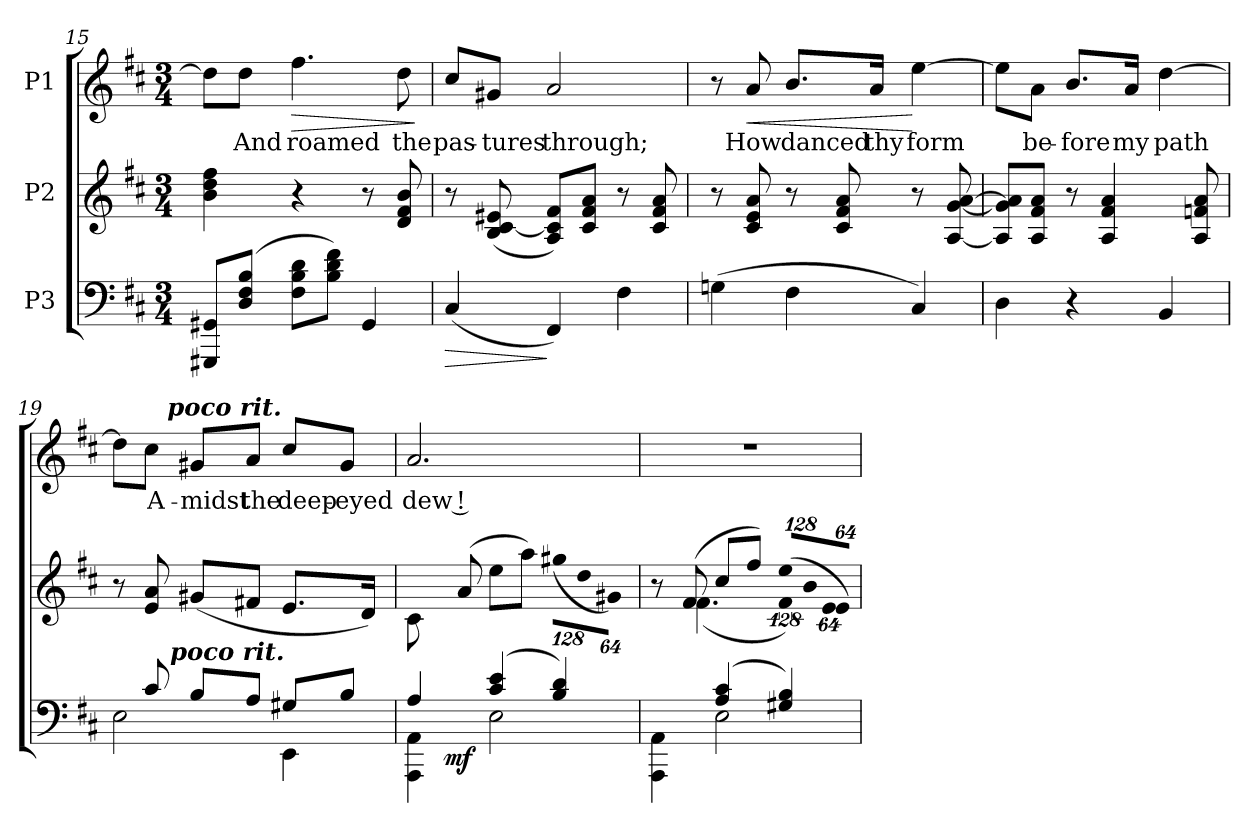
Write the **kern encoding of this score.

**kern	**dynam	**kern	**kern	**text	**dynam
*part3	*part3	*part2	*part1	*part1	*part1
*staff3	*staff3	*staff2	*staff1	*staff1	*staff1
*I"P3	*	*I"P2	*I"P1	*	*
*clefF4	*	*clefG2	*clefG2	*	*
*k[f#c#]	*	*k[f#c#]	*k[f#c#]	*	*
*D:	*	*D:	*D:	*	*
*M3/4	*	*M3/4	*M3/4	*	*
=15	=15	=15	=15	=15	=15
8GGG#Xi/ 8GG#XiL	.	4bi\ 4ddi 4ff#i	8ddi\L]	.	.
!	!	!	!	!LO:LY:b:color=#000000	!
(8Di/ 8F#i 8BiJ	.	.	8ddi\J	And	.
!	!	!	!	!LO:LY:b:color=#000000	!LO:HP:b
8F#i\ 8Bi 8diL	.	4r	4.ff#i\	roamed	>
8Bi\ 8di 8f#iJ)	.	.	.	.	.
4GG#i/	.	8r	.	.	.
!	!	!	!	!LO:LY:b:color=#000000	!
.	.	8di/ 8f#i 8bi	8ddi\	the	.
.	.	.	.	.	]
!!LO:LB:g=z
=16	=16	=16	=16	=16	=16
!	!LO:HP:b	!	!	!	!
!	!	!	!	!LO:LY:b:color=#000000	!
(4C#i/	>	8r	8cc#i/L	pas-	.
!	!	!	!	!LO:LY:b:color=#000000	!
.	.	(8Bi/ [8c#i 8e#Xi	8g#Xi/J	-tures	.
!	!	!	!	!LO:LY:b:color=#000000	!
4FF#i/)	]	8Ai/ 8c#i] 8f#iL)	2ai/	through;	.
.	.	8c#i/ 8f#i 8aiJ	.	.	.
4F#i\	.	8r	.	.	.
.	.	8c#i/ 8f#i 8ai	.	.	.
=17	=17	=17	=17	=17	=17
(4Gni\	.	8r	8r	.	.
!	!	!	!	!LO:LY:b:color=#000000	!LO:HP:b
.	.	8c#i/ 8ei 8ai	8ai/	How	<
!	!	!	!	!LO:LY:b:color=#000000	!
4F#i\	.	8r	8.bi/L	danced	.
.	.	8c#i/ 8f#i 8ai	.	.	.
!	!	!	!	!LO:LY:b:color=#000000	!
.	.	.	16ai/Jk	thy	.
!	!	!	!	!LO:LY:b:color=#000000	!
4C#i/)	.	8r	[4eei\	form	[
.	.	[8Ai/ [8gi [8ai	.	.	.
=18	=18	=18	=18	=18	=18
4Di\	.	8Ai/] 8gi] 8ai]L	8eei\L]	.	.
!	!	!	!	!LO:LY:b:color=#000000	!
.	.	8Ai/ 8f#i 8aiJ	8ai\J	be-	.
!	!	!	!	!LO:LY:b:color=#000000	!
4r	.	8r	8.bi/L	-fore	.
.	.	4Ai/ 4f#i 4ai	.	.	.
!	!	!	!	!LO:LY:b:color=#000000	!
.	.	.	16ai/Jk	my	.
!	!	!	!	!LO:LY:b:color=#000000	!
4BBi/	.	.	[4ddi\	path	.
.	.	8Ai/ 8fni 8ai	.	.	.
!!LO:PB:g=z
=19	=19	=19	=19	=19	=19
*^	*	*	*^	*	*
*	*^	*	*	*	*	*	*
8ryy	2Ei\	8ryy	.	8r	8ddi\L]	8ryy	.	.
!	!	!	!	!	!	!	!LO:LY:b:color=#000000	!
8c#i/	.	16ryy	.	8ei/ 8ai	8cc#i\J	16ryy	A-	.
.	.	256ryy	.	.	.	1024ryy	.	.
!	!	!	!	!	!	!LO:TX:a:Bi:t=poco rit.	!	!
.	.	.	.	.	.	2ryy	.	.
!	!	!LO:TX:a:Bi:t=poco rit.	!	!	!	!	!	!
.	.	2ryy	.	.	.	.	.	.
!	!	!	!	!	!	!	!LO:LY:b:color=#000000	!
8Bi/L	.	.	.	(8g#Xi/L	8g#Xi/L	.	-midst	.
!	!	!	!	!	!	!	!LO:LY:b:color=#000000	!
8Ai/J	.	.	.	8f#Xi/J	8ai/J	.	the	.
!	!	!	!	!	!	!	!LO:LY:b:color=#000000	!
8G#Xi/L	4EEi\	.	.	8.ei/L	8cc#i/L	.	deep-	.
!	!	!	!	!	!	!	!LO:LY:b:color=#000000	!
8Bi/J	.	.	.	.	8g#i/J	.	-eyed	.
.	.	.	.	16di/Jk)	.	.	.	.
.	.	.	.	.	.	32ryy	.	.
.	.	32...ryy	.	.	.	.	.	.
.	.	.	.	.	.	64ryy	.	.
.	.	.	.	.	.	128...ryy	.	.
=20	=20	=20	=20	=20	=20	=20	=20	=20
!	!	!	!	!LO:N:vis=1	!	!	!	!
*	*	*	*	*^	*v	*v	*	*
*	*	*	*	*	*	*^	*	*
!	!	!	!	!	!	!	!	!LO:LY:b:color=#000000	!
*	*	*	*	*	*	*v	*v	*	*
4Ai/	4AAAi\ 4AAi	16ryy	.	2.ryy	8c#i\	2.ai/	dew !	.
.	.	32ryy	.	.	.	.	.	.
.	.	256ryy	.	.	.	.	.	.
.	.	2ryy	mf	.	.	.	.	.
.	.	.	.	.	(8ai/	.	.	.
(4c#i/ 4ei	2Ei\	.	.	.	8eei\L	.	.	.
.	.	.	.	.	8aai\J)	.	.	.
*	*	*	*	*	*Xbrackettup	*	*	*
!	!	!	!	!	!LO:N:vis=8	!	!	!
4Bi/ 4di)	.	.	.	.	(1024%85gg#Xi\L	.	.	.
!	!	!	!	!	!LO:N:vis=8	!	!	!
.	.	.	.	.	1024%85ddi\	.	.	.
.	.	8ryy	.	.	.	.	.	.
!	!	!	!	!	!LO:N:vis=8	!	!	!
.	.	.	.	.	512%43g#Xi\J)	.	.	.
.	.	64..ryy	.	.	.	.	.	.
=21	=21	=21	=21	=21	=21	=21	=21	=21
!	!	!	!	!	!	!LO:N:vis=1	!	!
*	*v	*v	*	*	*	*	*	*
4ryy	4AAAi\ 4AAi	.	8r	8ryy	2.r	.	.
.	.	.	(8f#i/	(4.f#i\	.	.	.
(4Ai/ 4c#i	2Ei\	.	8cc#i/L	.	.	.	.
.	.	.	8ff#i/J)	.	.	.	.
!	!	!	!LO:N:vis=8	!	!	!	!
*	*	*	*	*brackettup	*	*	*
!	!	!	!	!LO:N:vis=4	!	!	!
4G#Xi/ 4Bi)	.	.	(1024%85eei/L	512%85f#i\)	.	.	.
!	!	!	!LO:N:vis=8	!	!	!	!
.	.	.	1024%85bi/	.	.	.	.
!	!	!	!LO:N:vis=8	!LO:N:vis=8	!	!	!
.	.	.	512%43ei/J)	512%43ei\	.	.	.
*v	*v	*	*	*	*	*	*
*	*	*v	*v	*	*	*
=	=	=	=	=	=
*-	*-	*-	*-	*-	*-
